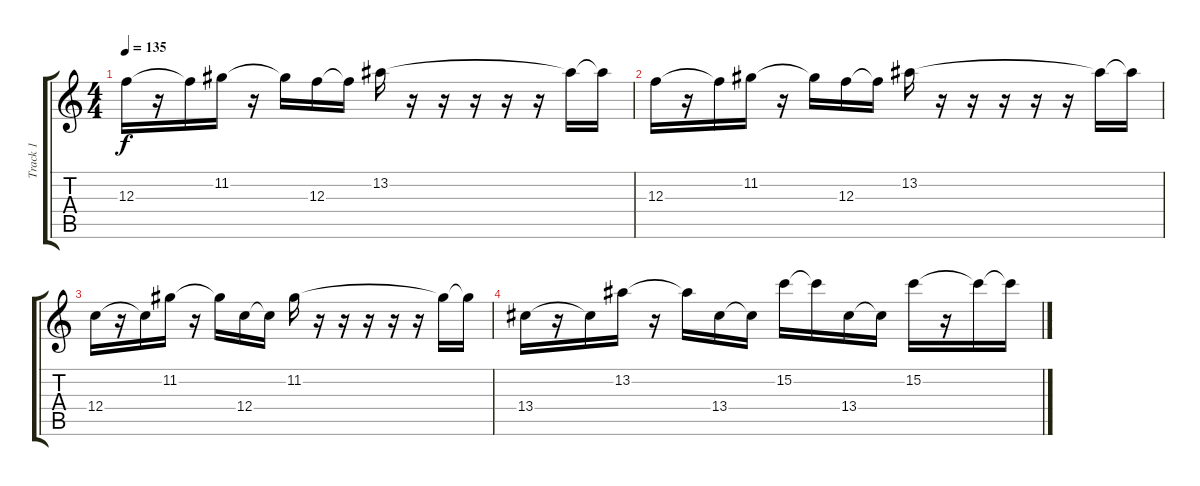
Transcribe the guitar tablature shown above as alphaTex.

\track ("Track 1" "Track 1") {instrument distortionguitar}
\staff {score tabs}
\tuning (D4 A3 F3 C3 G2 C2) {hide}
\ts (4 4)
\tempo 135
\clef g2
\ks c
12.3.16{dy f} r.16 12.3{t}.16 11.2.16 r.16 11.2{t}.16 12.3.16 12.3{t}.16 13.2.16 r.16 r.16 r.16 r.16 r.16 13.2{t}.16 13.2{t}.16 |
12.3.16 r.16 12.3{t}.16 11.2.16 r.16 11.2{t}.16 12.3.16 12.3{t}.16 13.2.16 r.16 r.16 r.16 r.16 r.16 13.2{t}.16 13.2{t}.16 |
12.4.16 r.16 12.4{t}.16 11.2.16 r.16 11.2{t}.16 12.4.16 12.4{t}.16 11.2.16 r.16 r.16 r.16 r.16 r.16 11.2{t}.16 11.2{t}.16 |
13.4.16 r.16 13.4{t}.16 13.2.16 r.16 13.2{t}.16 13.4.16 13.4{t}.16 15.2.16 15.2{t}.16 13.4.16 13.4{t}.16 15.2.16 r.16 15.2{t}.16 15.2{t}.16
